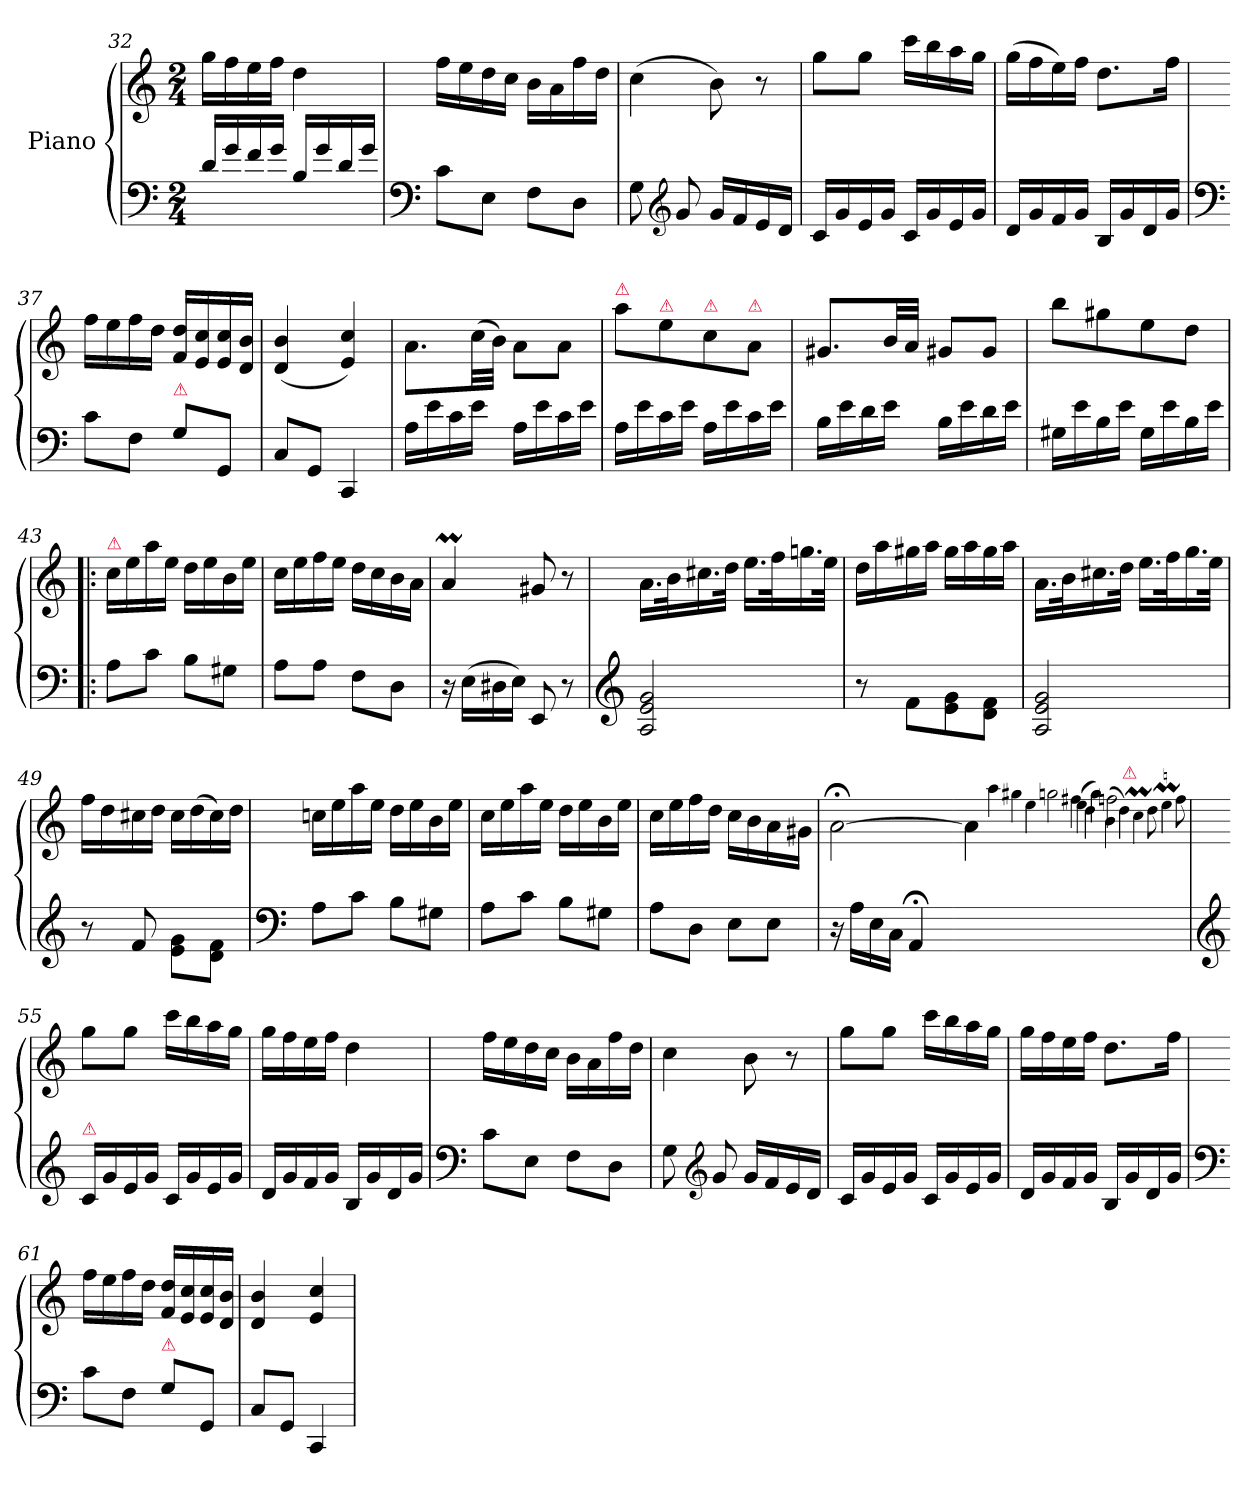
**kern	**kern
*part2	*part1
*staff2	*staff1
*I"Piano	*I"Piano
*clefF4	*clefG2
*k[]	*k[]
*M2/4	*M2/4
=32	=32
16d/LL	16gg\LL
16g/	16ff\
16f/	16ee\
16g/JJ	16ff\JJ
16B/LL	4dd\
16g/	.
16d/	.
16g/JJ	.
=33	=33
*clefF4	*
8c\L	16ff\LL
.	16ee\
8E\J	16dd\
.	16cc\JJ
8F\L	16b\LL
.	16a\
8D\J	16ff\
.	16dd\JJ
=34	=34
8G\	(>4cc\
*clefG2	*
8g/	.
16g/LL	8b\)
16f/	.
16e/	8r
16d/JJ	.
=35	=35
16c/LL	8gg\L
16g/	.
16e/	8gg\J
16g/JJ	.
16c/LL	16ccc\LL
16g/	16bb\
16e/	16aa\
16g/JJ	16gg\JJ
=36	=36
16d/LL	(>16gg\LL
16g/	16ff\
16f/	16ee\)
16g/JJ	16ff\JJ
16B/LL	8.dd\L
16g/	.
16d/	.
16g/JJ	16ff\Jk
=37	=37
*clefF4	*
8c\L	16ff\LL
.	16ee\
8F\J	16ff\
.	16dd\JJ
!LO:TX:a:color=crimson:t=⚠	!
8G\L	16f/ 16dd/LL
.	16e/ 16cc/
8GG/J	16e/ 16cc/
.	16d/ 16b/JJ
=38	=38
8C/L	(<4d/ 4b/
8GG/J	.
4CC/	4e/ 4cc/)
=39	=39
16A\LL	8.a\L
16e\	.
16c\	.
16e\JJ	(>32cc\LL
.	32b\JJJ)
16A\LL	8a\L
16e\	.
16c\	8a\J
16e\JJ	.
=40	=40
!	!LO:TX:a:color=crimson:t=⚠
16A\LL	8aa\L
16e\	.
!	!LO:TX:a:color=crimson:t=⚠
16c\	8ee\
16e\JJ	.
!	!LO:TX:a:color=crimson:t=⚠
16A\LL	8cc\
16e\	.
!	!LO:TX:a:color=crimson:t=⚠
16c\	8a\J
16e\JJ	.
=41	=41
16B\LL	8.g#X/L
16e\	.
16d\	.
16e\JJ	32b/LL
.	32a/JJJ
16B\LL	8g#X/L
16e\	.
16d\	8g#/J
16e\JJ	.
=42	=42
16G#X\LL	8bb\L
16e\	.
16B\	8gg#X\
16e\JJ	.
16G#\LL	8ee\
16e\	.
16B\	8dd\J
16e\JJ	.
=43!|:	=43!|:
!	!LO:TX:a:color=crimson:t=⚠
8A\L	16cc\LL
.	16ee\
8c\J	16aa\
.	16ee\JJ
8B\L	16dd\LL
.	16ee\
8G#X\J	16b\
.	16ee\JJ
=44	=44
8A\L	16cc\LL
.	16ee\
8A\J	16ff\
.	16ee\JJ
8F\L	16dd\LL
.	16cc\
8D\J	16b\
.	16a\JJ
=45	=45
16r	4aM/
(>16E\LL	.
16D#X\	.
16E\JJ)	.
8EE/	8g#X/
8r	8r
=46	=46
*clefG2	*
2A/ 2e/ 2g/	16.a\LL
.	32b\K
.	16.cc#X\
.	32dd\JJk
.	16.ee\LL
.	32ff\K
.	16.ggn\
.	32ee\JJk
=47	=47
8r	16dd\LL
.	16aa\
8f\L	16gg#X\
.	16aa\JJ
8e\ 8g\	16gg#\LL
.	16aa\
8d\ 8f\J	16gg#\
.	16aa\JJ
=48	=48
2A/ 2e/ 2g/	16.a\LL
.	32b\K
.	16.cc#X\
.	32dd\JJk
.	16.ee\LL
.	32ff\K
.	16.gg\
.	32ee\JJk
=49	=49
8r	16ff\LL
.	16dd\
8f/	16cc#X\
.	16dd\JJ
8e\ 8g\L	16cc#\LL
.	(>16dd\
8d\ 8f\J	16cc#\)
.	16dd\JJ
=50	=50
*clefF4	*
8A\L	16ccn\LL
.	16ee\
8c\J	16aa\
.	16ee\JJ
8B\L	16dd\LL
.	16ee\
8G#X\J	16b\
.	16ee\JJ
=51	=51
8A\L	16cc\LL
.	16ee\
8c\J	16aa\
.	16ee\JJ
8B\L	16dd\LL
.	16ee\
8G#X\J	16b\
.	16ee\JJ
=52	=52
8A\L	16cc\LL
.	16ee\
8D\J	16ff\
.	16dd\JJ
8E\L	16cc\LL
.	16b\
8E\J	16a\
.	16g#X\JJ
=53	=53
16r	[2a;<\
16A\LL	.
16E\	.
16C\JJ	.
4AA;</	.
=54-	=54-
2ryy	4a\]
.	4qqaa\
.	4qqgg#X\
.	4qqee\
.	2qqggn\
.	4qqff#X\
.	4qqdd\
.	2qqffn\
!	!LO:TX:a:color=crimson:t=⚠
.	4ryy
.	(>4qqee\
.	4qqgg\)
.	(>4qqb\
.	4qqdd\)
.	4qqccM\
.	8qqdd\
.	4qqeem\
.	8qqff\
=55	=55
*clefG2	*
!LO:TX:a:color=crimson:t=⚠	!
16c/LL	8gg\L
16g/	.
16e/	8gg\J
16g/JJ	.
16c/LL	16ccc\LL
16g/	16bb\
16e/	16aa\
16g/JJ	16gg\JJ
=56	=56
16d/LL	16gg\LL
16g/	16ff\
16f/	16ee\
16g/JJ	16ff\JJ
16B/LL	4dd\
16g/	.
16d/	.
16g/JJ	.
=57	=57
*clefF4	*
8c\L	16ff\LL
.	16ee\
8E\J	16dd\
.	16cc\JJ
8F\L	16b\LL
.	16a\
8D\J	16ff\
.	16dd\JJ
=58	=58
8G\	4cc\
*clefG2	*
8g/	.
16g/LL	8b\
16f/	.
16e/	8r
16d/JJ	.
=59	=59
16c/LL	8gg\L
16g/	.
16e/	8gg\J
16g/JJ	.
16c/LL	16ccc\LL
16g/	16bb\
16e/	16aa\
16g/JJ	16gg\JJ
=60	=60
16d/LL	16gg\LL
16g/	16ff\
16f/	16ee\
16g/JJ	16ff\JJ
16B/LL	8.dd\L
16g/	.
16d/	.
16g/JJ	16ff\Jk
=61	=61
*clefF4	*
8c\L	16ff\LL
.	16ee\
8F\J	16ff\
.	16dd\JJ
!LO:TX:a:color=crimson:t=⚠	!
8G\L	16f/ 16dd/LL
.	16e/ 16cc/
8GG/J	16e/ 16cc/
.	16d/ 16b/JJ
=62	=62
8C/L	4d/ 4b/
8GG/J	.
4CC/	4e/ 4cc/
=	=
*-	*-
